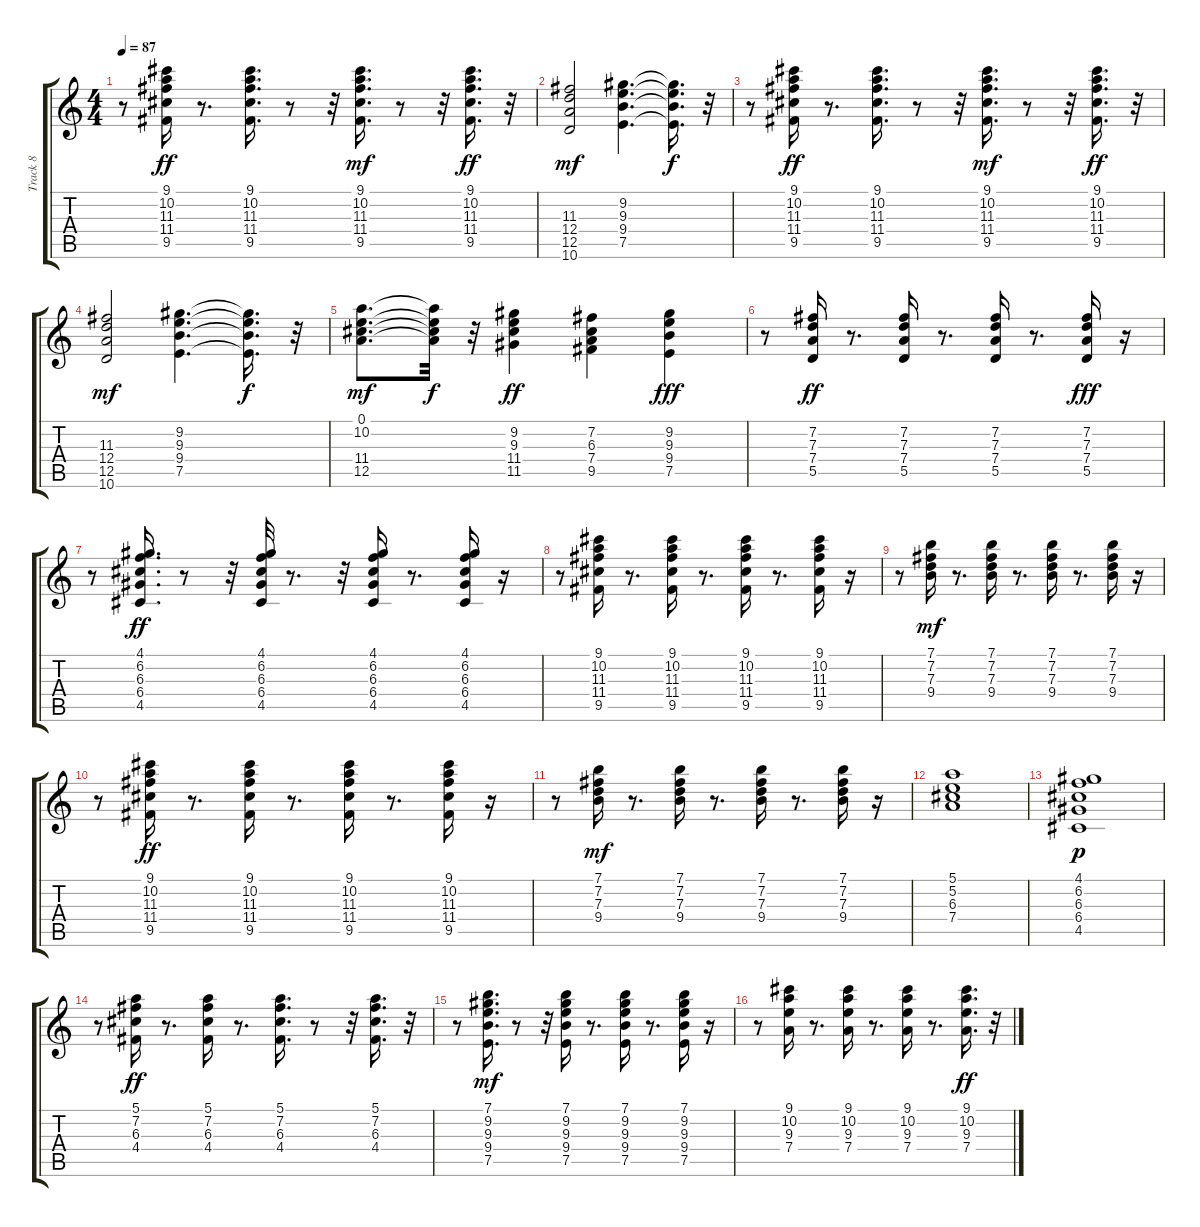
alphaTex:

\track ("Track 8" "Track 8") {instrument electricguitarclean}
\staff {score tabs}
\tuning (E4 B3 G3 D3 A2 E2) {hide}
\ts (4 4)
\tempo 87
\clef g2
\ks c
r.8{dy f} (9.1 10.2 11.3 11.4 9.5).16{dy ff} r.8{d} (9.1 10.2 11.3 11.4 9.5).16{d} r.8 r.32 (9.1 10.2 11.3 11.4 9.5).16{d dy mf} r.8 r.32 (9.1 10.2 11.3 11.4 9.5).16{d dy ff} r.32 |
(11.3 12.4 12.5 10.6).2{dy mf} (9.2 9.3 9.4 7.5).4{d} (9.2{t} 9.3{t} 9.4{t} 7.5{t}).16{d dy f} r.32 |
r.8 (9.1 10.2 11.3 11.4 9.5).16{dy ff} r.8{d} (9.1 10.2 11.3 11.4 9.5).16{d} r.8 r.32 (9.1 10.2 11.3 11.4 9.5).16{d dy mf} r.8 r.32 (9.1 10.2 11.3 11.4 9.5).16{d dy ff} r.32 |
(11.3 12.4 12.5 10.6).2{dy mf} (9.2 9.3 9.4 7.5).4{d} (9.2{t} 9.3{t} 9.4{t} 7.5{t}).16{d dy f} r.32 |
(0.1 10.2 11.4 12.5).8{d dy mf} (0.1{t} 10.2{t} 11.4{t} 12.5{t}).32{dy f} r.32 (9.2 9.3 11.4 11.5).4{dy ff} (7.2 6.3 7.4 9.5).4 (9.2 9.3 9.4 7.5).4{dy fff} |
r.8 (7.2 7.3 7.4 5.5).16{dy ff} r.8{d} (7.2 7.3 7.4 5.5).16 r.8{d} (7.2 7.3 7.4 5.5).16 r.8{d} (7.2 7.3 7.4 5.5).16{dy fff} r.16 |
r.8 (4.1 6.2 6.3 6.4 4.5).16{d dy ff} r.8 r.32 (4.1 6.2 6.3 6.4 4.5).32 r.8{d} r.32 (4.1 6.2 6.3 6.4 4.5).16 r.8{d} (4.1 6.2 6.3 6.4 4.5).16 r.16 |
r.8 (9.1 10.2 11.3 11.4 9.5).16 r.8{d} (9.1 10.2 11.3 11.4 9.5).16 r.8{d} (9.1 10.2 11.3 11.4 9.5).16 r.8{d} (9.1 10.2 11.3 11.4 9.5).16 r.16 |
r.8 (7.1 7.2 7.3 9.4).16{dy mf} r.8{d} (7.1 7.2 7.3 9.4).16 r.8{d} (7.1 7.2 7.3 9.4).16 r.8{d} (7.1 7.2 7.3 9.4).16 r.16 |
r.8 (9.1 10.2 11.3 11.4 9.5).16{dy ff} r.8{d} (9.1 10.2 11.3 11.4 9.5).16 r.8{d} (9.1 10.2 11.3 11.4 9.5).16 r.8{d} (9.1 10.2 11.3 11.4 9.5).16 r.16 |
r.8 (7.1 7.2 7.3 9.4).16{dy mf} r.8{d} (7.1 7.2 7.3 9.4).16 r.8{d} (7.1 7.2 7.3 9.4).16 r.8{d} (7.1 7.2 7.3 9.4).16 r.16 |
(5.1 5.2 6.3 7.4).1 |
(4.1 6.2 6.3 6.4 4.5).1{dy p} |
r.8 (5.1 7.2 6.3 4.4).16{dy ff} r.8{d} (5.1 7.2 6.3 4.4).16 r.8{d} (5.1 7.2 6.3 4.4).16{d} r.8 r.32 (5.1 7.2 6.3 4.4).16{d} r.32 |
r.8 (7.1 9.2 9.3 9.4 7.5).16{d dy mf} r.8 r.32 (7.1 9.2 9.3 9.4 7.5).16 r.8{d} (7.1 9.2 9.3 9.4 7.5).16 r.8{d} (7.1 9.2 9.3 9.4 7.5).16 r.16 |
r.8 (9.1 10.2 9.3 7.4).16 r.8{d} (9.1 10.2 9.3 7.4).16 r.8{d} (9.1 10.2 9.3 7.4).16 r.8{d} (9.1 10.2 9.3 7.4).16{d dy ff} r.32
